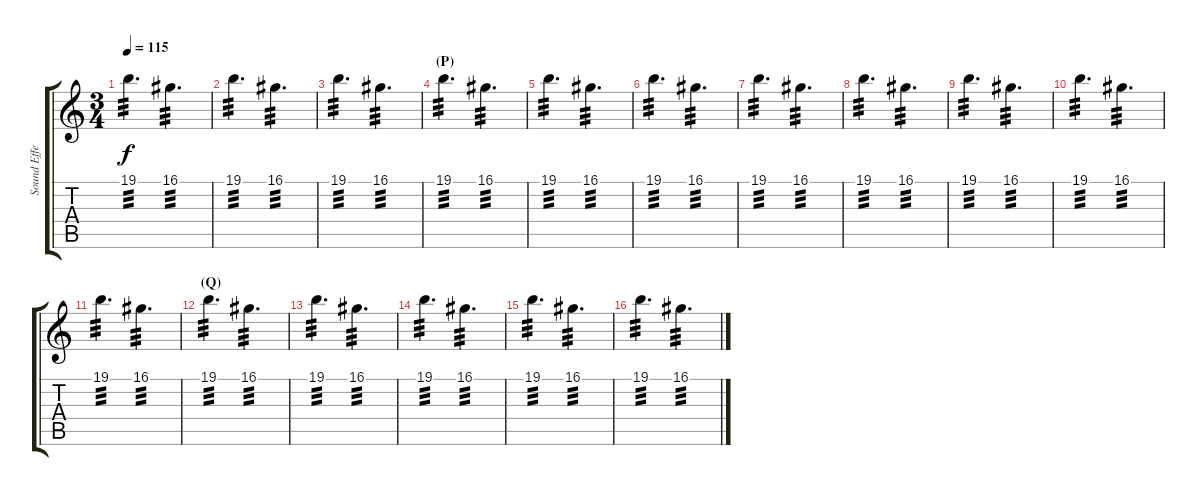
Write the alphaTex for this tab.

\track ("Sound Effects" "Sound Effe") {instrument reversecymbal}
\staff {score tabs}
\tuning (E4 B3 G3 D3 A2 E2) {hide}
\ts (3 4)
\tempo 115
\clef g2
\ks c
19.1.4{d tp 3 dy f} 16.1.4{d tp 3} |
19.1.4{d tp 3} 16.1.4{d tp 3} |
19.1.4{d tp 3} 16.1.4{d tp 3} |
\section ("" "(P)")
19.1.4{d tp 3} 16.1.4{d tp 3} |
19.1.4{d tp 3} 16.1.4{d tp 3} |
19.1.4{d tp 3} 16.1.4{d tp 3} |
19.1.4{d tp 3} 16.1.4{d tp 3} |
19.1.4{d tp 3} 16.1.4{d tp 3} |
19.1.4{d tp 3} 16.1.4{d tp 3} |
19.1.4{d tp 3} 16.1.4{d tp 3} |
19.1.4{d tp 3} 16.1.4{d tp 3} |
\section ("" "(Q)")
19.1.4{d tp 3} 16.1.4{d tp 3} |
19.1.4{d tp 3} 16.1.4{d tp 3} |
19.1.4{d tp 3} 16.1.4{d tp 3} |
19.1.4{d tp 3} 16.1.4{d tp 3} |
19.1.4{d tp 3} 16.1.4{d tp 3}
